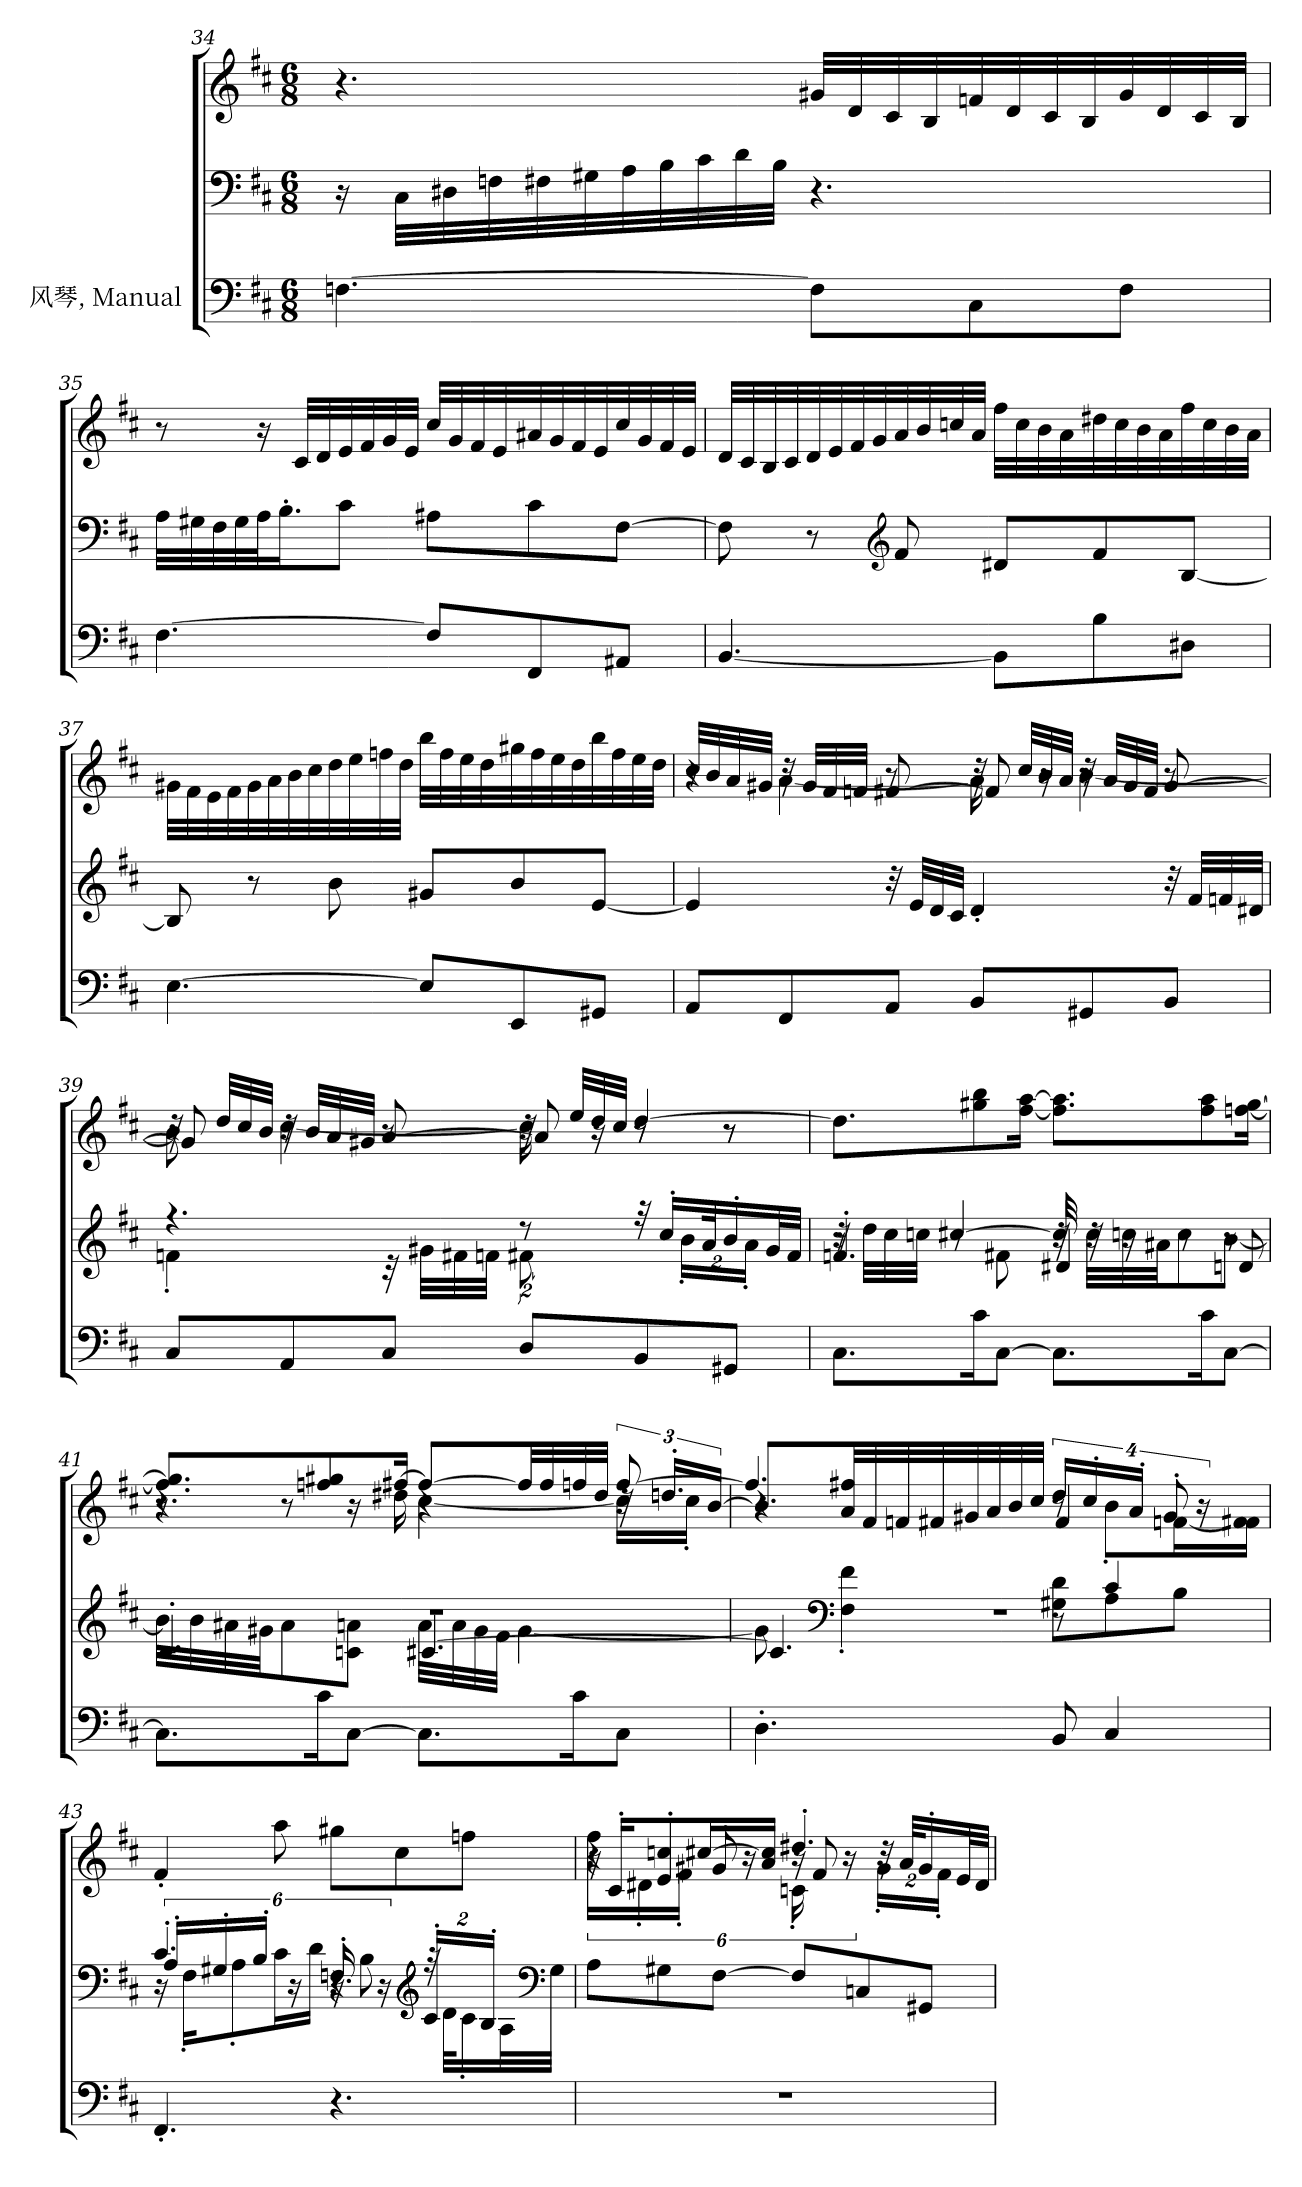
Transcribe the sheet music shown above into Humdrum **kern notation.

**kern	**kern	**kern
*part1	*part1	*part1
*staff3	*staff2	*staff1
*I"风琴, Manual	*	*
!!LO:PB:g=z
*clefF4	*clefF4	*clefG2
*k[f#c#]	*k[f#c#]	*k[f#c#]
*M6/8	*M6/8	*M6/8
=34	=34	=34
[4.Fn\	16r	4.r
.	32C#\LLL	.
.	32D#X\	.
.	32Fn\	.
.	32F#X\	.
.	32G#X\	.
.	32A\	.
.	32B\	.
.	32c#\	.
.	32d\	.
.	32B\JJJ	.
8F\L]	4.r	32g#X/LLL
.	.	32d/
.	.	32c#/
.	.	32B/
8C#\	.	32fn/
.	.	32d/
.	.	32c#/
.	.	32B/
8F\J	.	32g#/
.	.	32d/
.	.	32c#/
.	.	32B/JJJ
!!LO:LB:g=z
=35	=35	=35
[4.F#\	32A\LLL	8r
.	32G#X\	.
.	32F#\	.
.	32G#\	.
.	32A\J	16r
.	16.B'\J	.
.	.	32c#/LLL
.	.	32d/
.	8c#\J	32e/
.	.	32f#/
.	.	32g/
.	.	32e/JJJ
8F#/L]	8A#X\L	32cc#/LLL
.	.	32g/
.	.	32f#/
.	.	32e/
8FF#/	8c#\	32a#X/
.	.	32g/
.	.	32f#/
.	.	32e/
8AA#X/J	[8F#\J	32cc#/
.	.	32g/
.	.	32f#/
.	.	32e/JJJ
!!LO:LB:g=z
=36	=36	=36
[4.BB/	8F#\]	32d/LLL
.	.	32c#/
.	.	32B/
.	.	32c#/
.	8r	32d/
.	.	32e/
.	.	32f#/
.	.	32g/
*	*clefG2	*
.	8f#/	32a/
.	.	32b/
.	.	32ccn/
.	.	32a/JJJ
8BB\L]	8d#X/L	32ff#\LLL
.	.	32cc\
.	.	32b\
.	.	32a\
8B\	8f#/	32dd#X\
.	.	32cc\
.	.	32b\
.	.	32a\
8D#X\J	[8B/J	32ff#\
.	.	32cc\
.	.	32b\
.	.	32a\JJJ
!!LO:LB:g=z
=37	=37	=37
[4.E\	8B/]	32g#X\LLL
.	.	32f#\
.	.	32e\
.	.	32f#\
.	8r	32g#\
.	.	32a\
.	.	32b\
.	.	32cc#\
.	8b\	32dd\
.	.	32ee\
.	.	32ffn\
.	.	32dd\JJJ
8E/L]	8g#X/L	32bb\LLL
.	.	32ff\
.	.	32ee\
.	.	32dd\
8EE/	8b/	32gg#X\
.	.	32ff\
.	.	32ee\
.	.	32dd\
8GG#X/J	[8e/J	32bb\
.	.	32ff\
.	.	32ee\
.	.	32dd\JJJ
!!LO:PB:g=z
=38	=38	=38
*	*	*^
*	*	*	*^
8AA/L	4e/]	32cc#/LLL	8r	4r
.	.	32b/	.	.
.	.	32a/	.	.
.	.	32g#X/JJJ	.	.
8FF#/	.	32r	[4a\	.
.	.	32g#/LLL	.	.
.	.	32f#/	.	.
.	.	32fn/JJJ	.	.
8AA/J	32r	8r	.	[8f#X/
.	32e/LLL	.	.	.
.	32d/	.	.	.
.	32c#/JJJ	.	.	.
8BB/L	4d'/	32r	16a\]	8f#/]
.	.	32cc#/LLL	.	.
.	.	32b/	16r	.
.	.	32a/JJJ	.	.
8GG#X/	.	32r	[4b\	8r
.	.	32a/LLL	.	.
.	.	32g#/	.	.
.	.	32f#/JJJ	.	.
8BB/J	32r	8r	.	[8g#/
.	32f#/LLL	.	.	.
.	32fn/	.	.	.
.	32d#X/JJJ	.	.	.
!!LO:LB:g=z	!!	!!
=39	=39	=39	=39	=39
*	*^	*	*	*
8C#/L	4.r	4fn'\	32r	8b\]	8g#/]
.	.	.	32dd/LLL	.	.
.	.	.	32cc#/	.	.
.	.	.	32b/JJJ	.	.
8AA/	.	.	32r	[4cc#\	8r
.	.	.	32b/LLL	.	.
.	.	.	32a/	.	.
.	.	.	32g#X/JJJ	.	.
8C#/J	.	32r	8r	.	[8a/
.	.	32g#X\LLL	.	.	.
.	.	32f#X\	.	.	.
.	.	32fn\JJJ	.	.	.
8D/L	8r	16%3f#X\	32r	16cc#\]	8a/]
.	.	.	32ee/LLL	.	.
.	.	.	32dd/	16r	.
.	.	.	32cc#/JJJ	.	.
8BB/	32r	.	[4dd/	8r	8r
.	16cc#'/LL	.	.	.	.
.	.	32%3b'\L	.	.	.
.	32a/K	.	.	.	.
8GG#X/J	16b'/	.	.	8r	8r
.	.	32%3a'\J	.	.	.
.	32g#/L	.	.	.	.
.	32f#/JJJ	.	.	.	.
*	*	*	*v	*v	*v
!!LO:LB:g=z
=40	=40	=40	=40
*	*	*^	*
8.C#\L	8r	32r	4.fn'/	8.dd\L]
.	.	32dd\LLL	.	.
.	.	32cc#\	.	.
.	.	32ccn\JJJ	.	.
.	[4cc#X/	8r	.	.
16c#\K	.	.	.	8gg#X\ 8bb\
[8C#\J	.	8f#X\	.	.
.	.	.	.	[16ff#\ [16aa\Jk
8.C#\L]	32cc#/]	32r	4d#X/	8.ff#\] 8.aa\]L
.	32r	32cc#\LLL	.	.
.	16r	32ccn\	.	.
.	.	32a#X\JJ	.	.
.	8r	8cc\	.	.
16c#\K	.	.	.	8ff#\ 8aa\
[8C#\J	8r	[8b\J	8dn/	.
.	.	.	.	[16ffn\ [16gg#\Jk
!!LO:LB:g=z
=41	=41	=41	=41	=41
*	*	*	*	*^
*	*	*	*	*	*^
8.C#\L]	2.r	32b\LLL]	4.c#'/	8.ff/] 8.gg#/]L	8r	4.r
.	.	32b\	.	.	.	.
.	.	32a#X\	.	.	.	.
.	.	32g#X\JJ	.	.	.	.
.	.	8a#\	.	.	8r	.
16c#\K	.	.	.	8ffn/ 8gg#X/	.	.
[8C#\J	.	8cn\ 8an\J	.	.	16r	.
.	.	.	.	[16ff#X/Jk	16dd#X\	.
8.C#\L]	.	32a\LLL	[4.c#X/	8ff#/L_	[4cc#\	4r
.	.	32a\	.	.	.	.
.	.	32g#\	.	.	.	.
.	.	32f#\JJJ	.	.	.	.
.	.	[4g#\	.	32ff#/LL]	.	.
.	.	.	.	32ff#/	.	.
16c#\K	.	.	.	32ffn/	.	.
.	.	.	.	32dd#/JJJ	.	.
8C#\J	.	.	.	48r	16cc#\LL]	[8ff/
.	.	.	.	24.ddn'/LL	.	.
.	.	.	.	.	16cc#'\JJ	.
.	.	.	.	[24b/JJ	.	.
!!LO:PB:g=z	!!	!!
=42	=42	=42	=42	=42	=42	=42
4.D'\	2.r	8g#\]	4.c#/]	8b/L]	4.r	4.ff/]
*	*clefF4	*	*	*	*	*
.	.	4F#\' 4f#\'	.	32a/ 32ff#X/LL	.	.
.	.	.	.	32f#/	.	.
.	.	.	.	32fn/	.	.
.	.	.	.	32f#X/	.	.
.	.	.	.	32g#X/	.	.
.	.	.	.	32a/	.	.
.	.	.	.	32b/	.	.
.	.	.	.	32cc#/JJJ	.	.
8BB/	.	8G#X\ 8d\L	8r	32%3dd/L	8r	4f#/
.	.	.	.	32%3cc#'/	.	.
4C#/	.	8A\	4c#/	.	8b'\L	.
.	.	.	.	32%3a'/J	.	.
.	.	8B\J	.	.	[16fn\L	8g#'/
.	.	.	.	32%3r	.	.
.	.	.	.	.	16f\] 16f#X\JJ	.
*	*	*	*	*v	*v	*v
!!LO:LB:g=z
=43	=43	=43	=43	=43
4.FF#'/	4.c#'/	16r	32%3A'/L	4f#'/
.	.	16F#'\KL	.	.
.	.	.	32%3G#X'/	.
.	.	8A'\	.	.
.	.	.	32%3B'/J	.
.	.	16c#\L	.	8aa\
.	.	.	32%3r	.
.	.	16d\JJ	.	.
4.r	4.r	16r	32%3Fn'/	8gg#X\L
.	.	8B\	.	.
.	.	.	32%3r	.
.	.	.	.	8cc#\
*	*clefG2	*	*	*
.	.	32r	32%3c#'/L	.
.	.	32d\KLL	.	.
.	.	16c#'\	.	8ffn\J
.	.	.	32%3B'/J	.
.	.	32A\L	.	.
*	*clefF4	*	*	*
.	.	32G#\JJJ	.	.
*	*v	*v	*v	*
!!LO:LB:g=z
=44	=44	=44
*	*	*^
*	*	*	*^
2.r	8A\L	4r	32%3ff#\L	16r
.	.	.	.	16c#'/KL
.	.	.	32%3d#X'\	.
.	8G#X\	.	.	8e/' 8ccn/'
.	.	.	32%3f#'\J	.
.	[8F#\J	8g#X'/	.	[16cc#X/L
.	.	.	32%3r	.
.	.	.	.	16a/ 16cc#/]JJ
.	8F#/L]	4.dd#X'/	32%3cn'\	16r
.	.	.	.	8f#/
.	.	.	32%3r	.
.	8Cn/	.	.	.
.	.	.	32%3g#'\L	32r
.	.	.	.	32a/KLL
.	8GG#X/J	.	.	16g#'/
.	.	.	32%3f#'\J	.
.	.	.	.	32e/L
.	.	.	.	32d#/JJJ
*	*	*v	*v	*v
=	=	=
*-	*-	*-
